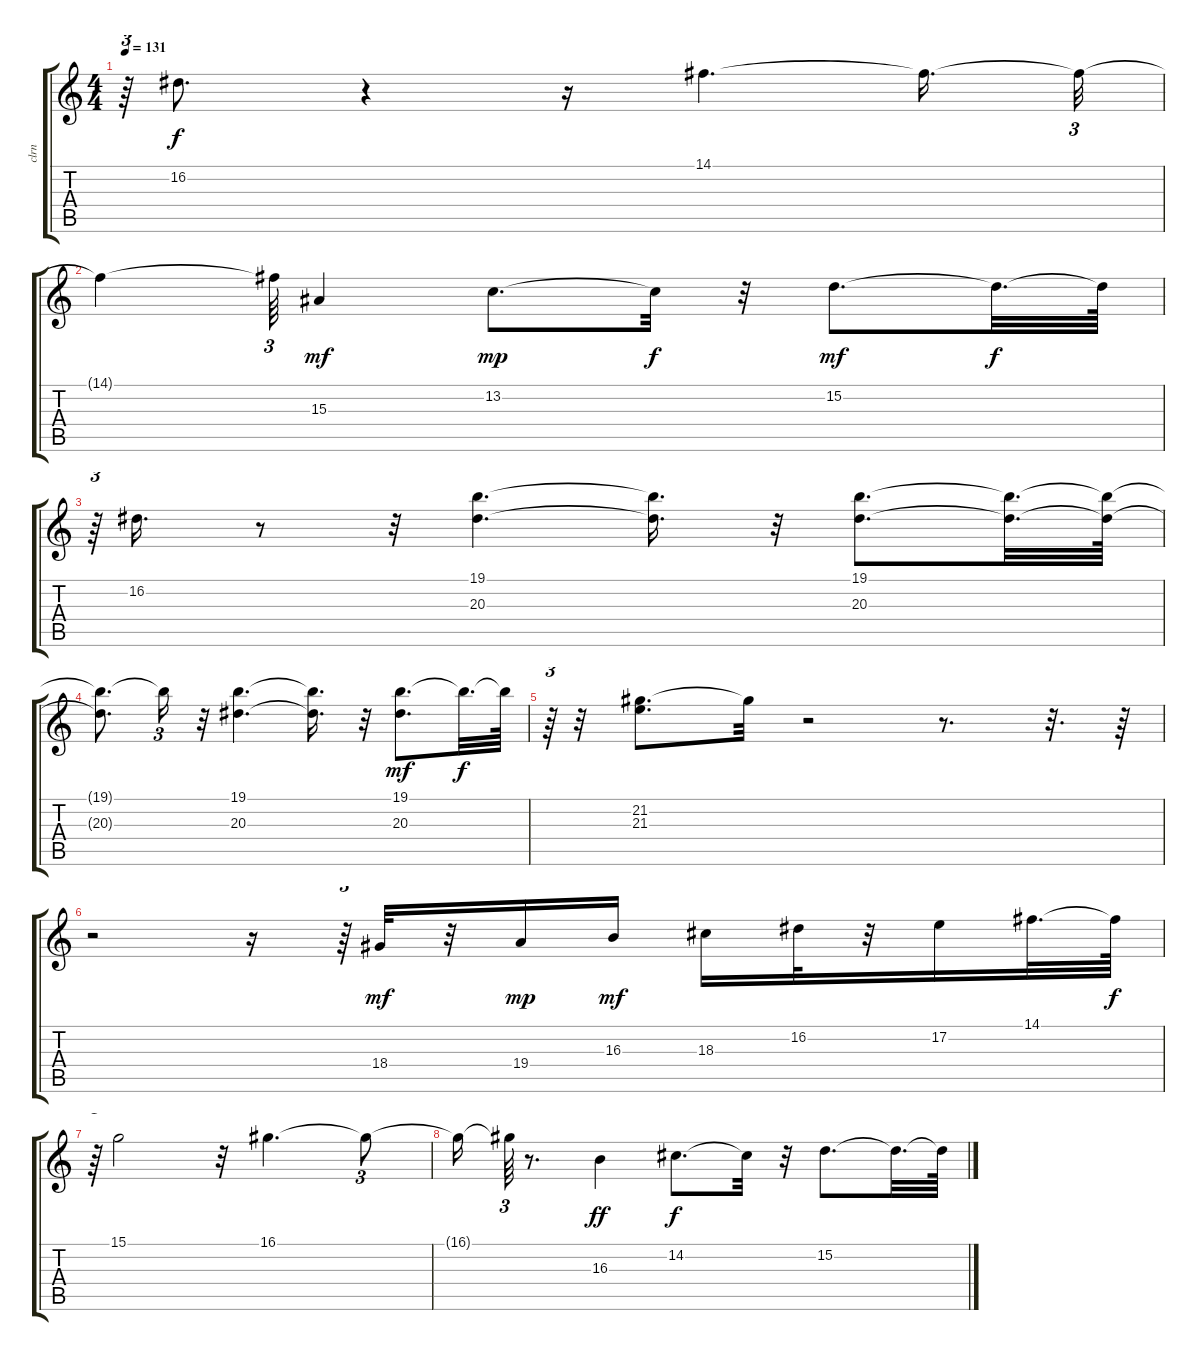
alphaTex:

\track ("clrn" "clrn") {instrument clarinet}
\staff {score tabs}
\tuning (E4 B3 G3 D3 A2 E2) {hide}
\ts (4 4)
\tempo 131
\clef g2
\ks c
r.64{tu (3 2) dy f} 16.2.8{d} r.4 r.16 14.1.4{d} 14.1{t}.16{d} 14.1{t}.32{tu (3 2)} |
14.1{t}.4 14.1{t}.64{tu (3 2)} 15.3.4{dy mf} 13.2.8{d dy mp} 13.2{t}.32{dy f} r.32 15.2.8{d dy mf} 15.2{t}.32{d dy f} 15.2{t}.64 |
r.64{tu (3 2)} 16.2.16{d} r.8 r.32 (19.1 20.3).4{d} (19.1{t} 20.3{t}).16{d} r.32 (19.1 20.3).8{d} (19.1{t} 20.3{t}).32{d} (19.1{t} 20.3{t}).64 |
(19.1{t} 20.3{t}).8{d} 19.1{t}.16{tu (3 2)} r.32 (19.1 20.3).4{d} (19.1{t} 20.3{t}).16{d} r.32 (19.1 20.3).8{d dy mf} 19.1{t}.32{d dy f} 19.1{t}.64 |
r.64{tu (3 2)} r.32 (21.2 21.3).8{d} 21.2{t}.32 r.2 r.8{d} r.32{d} r.64 |
r.2 r.16 r.64{tu (3 2)} 18.4.32{dy mf} r.32 19.4.16{dy mp} 16.3.16{dy mf} 18.3.16 16.2.32 r.32 17.2.16 14.1.32{d} 14.1{t}.64{dy f} |
r.64{tu (3 2)} 15.1.2 r.32 16.1.4{d} 16.1{t}.8{tu (3 2)} |
16.1{t}.16 16.1{t}.64{tu (3 2)} r.8{d} 16.3.4{dy ff} 14.2.8{d dy f} 14.2{t}.32 r.32 15.2.8{d} 15.2{t}.32{d} 15.2{t}.64
